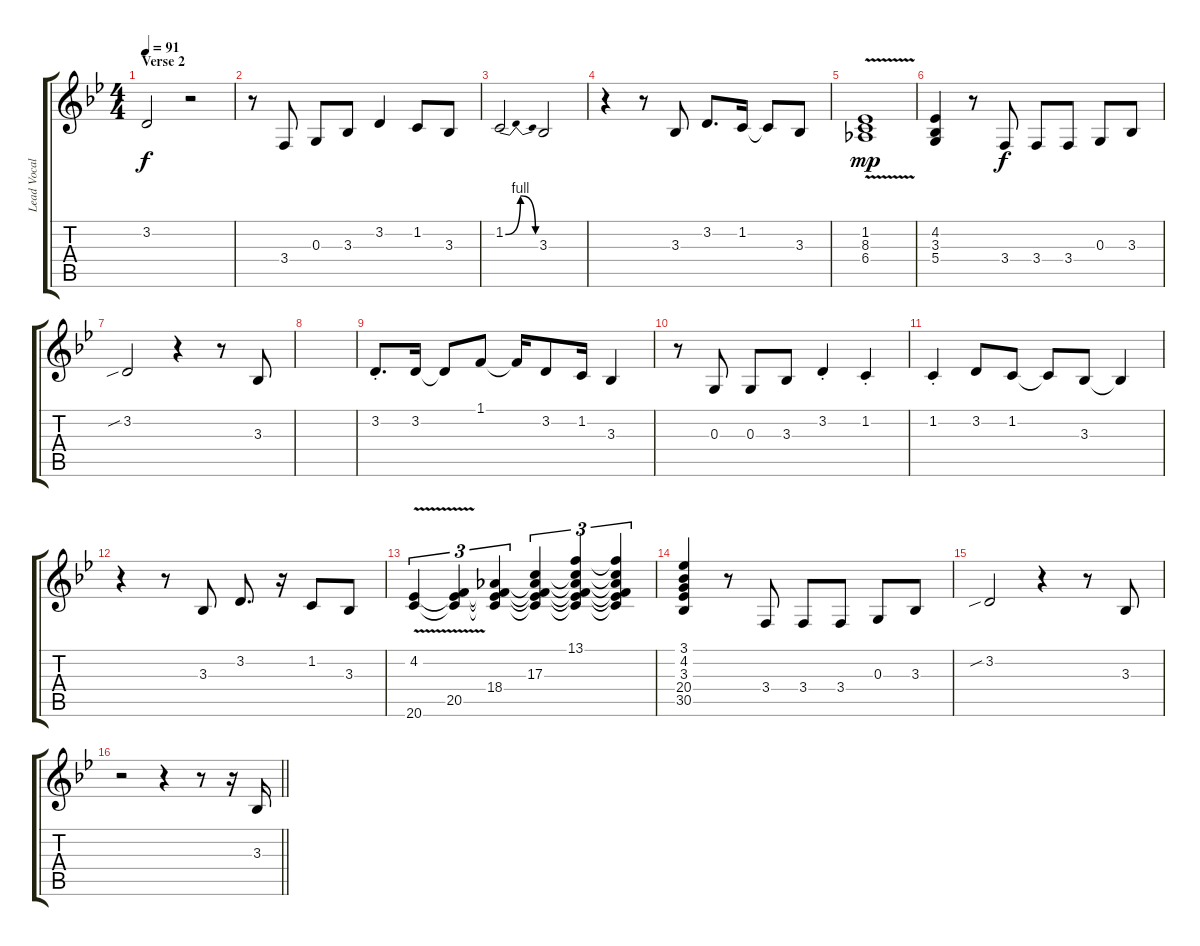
\track ("Lead Vocals" "Lead Vocal") {instrument tenorsax}
\staff {score tabs}
\tuning (E4 B3 G3 D3 A2 E2) {hide}
\ts (4 4)
\section ("" "Verse 2")
\tempo 91
\clef g2
\ks bb
3.2.2{dy f} r.2 |
r.8 3.4.8 0.3.8 3.3.8 3.2.4 1.2.8 3.3.8 |
1.2{be (bendrelease 0 0 30 4 45 4 60 0)}.2 3.3.2 |
r.4 r.8 3.3.8 3.2.8{d} 1.2.16 1.2{t}.8 3.3.8 |
(1.2{v} 8.3{v} 6.4{v}).1{dy mp} |
(4.2 3.3 5.4).4 r.8 3.4.8{dy f} 3.4.8 3.4.8 0.3.8 3.3.8 |
3.2{sib}.2 r.4 r.8 3.3.8 |
|
3.2{st}.8{d} 3.2.16 3.2{t}.8 1.1.8 1.1{t}.16 3.2.8 1.2.16 3.3.4 |
r.8 0.3.8 0.3.8 3.3.8 3.2{st}.4 1.2{st}.4 |
1.2{st}.4 3.2.8 1.2.8 1.2{t}.8 3.3.8 3.3{t}.4 |
r.4 r.8 3.3.8 3.2.8{d} r.16 1.2.8 3.3.8 |
(4.2 20.6{v}).4{tu (3 2)} (4.2{t} 20.5 20.6{t}).4{tu (3 2)} (4.2{t} 18.4 20.5{t} 20.6{t}).4{tu (3 2)} (4.2{t} 17.3 18.4{t} 20.5{t} 20.6{t}).4{tu (3 2)} (13.1 4.2{t} 17.3{t} 18.4{t} 20.5{t} 20.6{t}).4{tu (3 2)} (13.1{t} 4.2{t} 17.3{t} 18.4{t} 20.5{t} 20.6{t}).4{tu (3 2)} |
(3.1 4.2 3.3 20.4 30.5).4 r.8 3.4.8 3.4.8 3.4.8 0.3.8 3.3.8 |
3.2{sib}.2 r.4 r.8 3.3.8 |
\barLineRight lightlight
r.2 r.4 r.8 r.16 3.3.16
